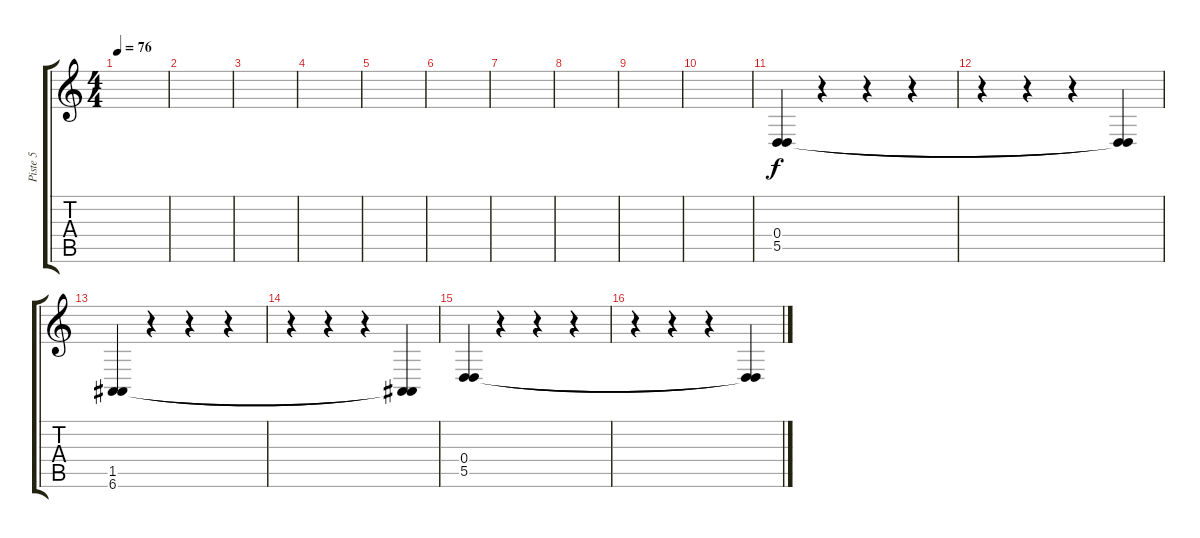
\track ("Piste 5" "Piste 5") {instrument voiceoohs}
\staff {score tabs}
\tuning (E4 B3 G3 D3 A2 E2) {hide}
\ts (4 4)
\tempo 76
\clef g2
\ks c
|
|
|
|
|
|
|
|
|
|
(0.4 5.5).4{volume 4} r.4{volume 16} r.4 r.4 |
r.4 r.4 r.4{volume 3} (0.4{t} 5.5{t}).4 |
(1.5 6.6).4{volume 4} r.4{volume 16} r.4 r.4 |
r.4 r.4 r.4{volume 3} (1.5{t} 6.6{t}).4 |
(0.4 5.5).4{volume 4} r.4{volume 16} r.4 r.4 |
r.4 r.4 r.4{volume 3} (0.4{t} 5.5{t}).4
